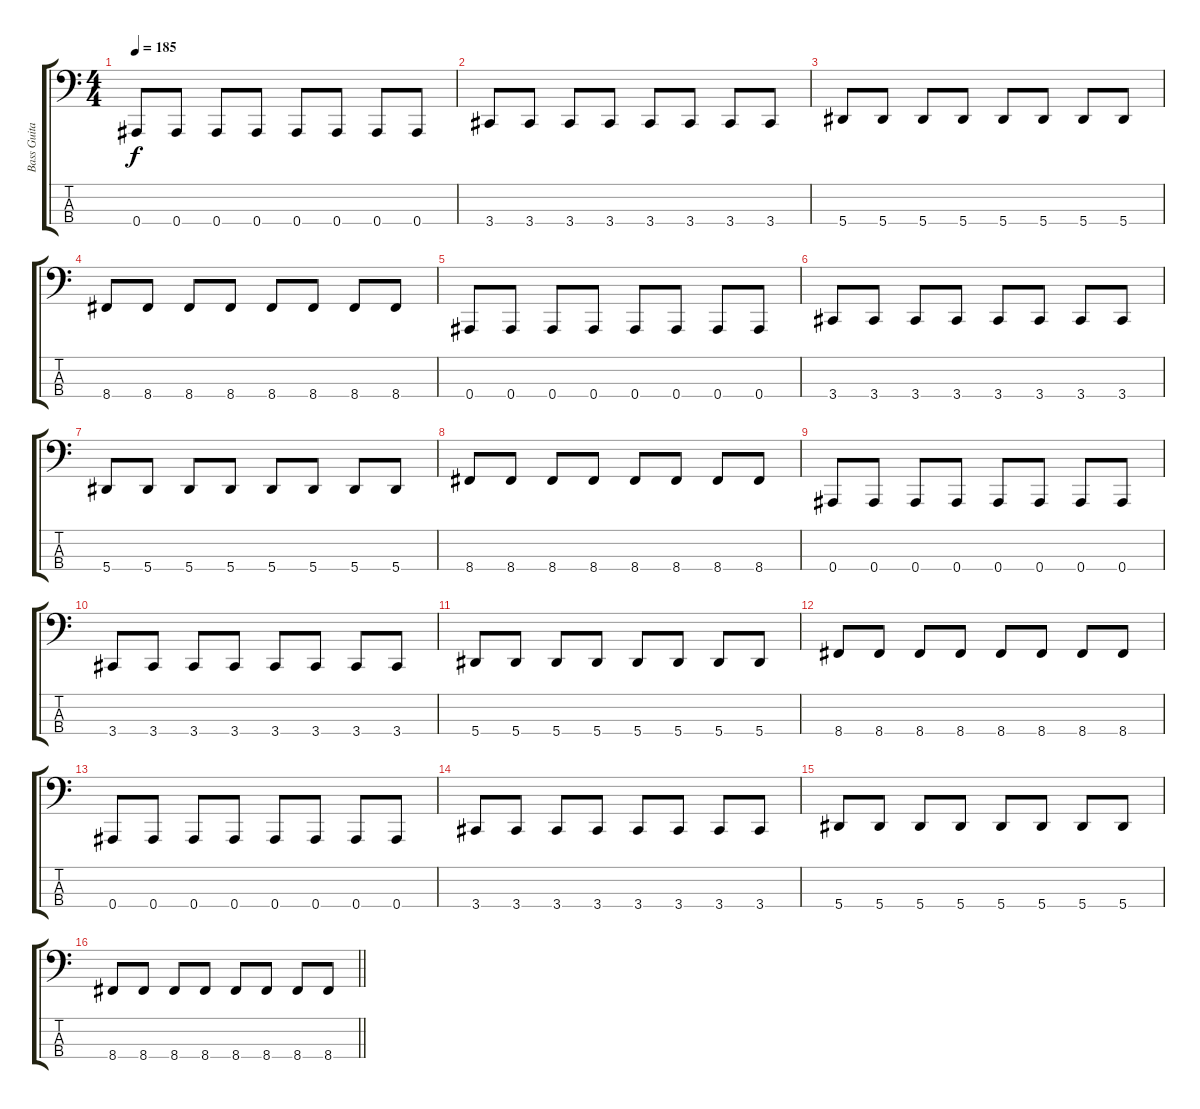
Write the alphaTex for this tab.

\track ("Bass Guitar: John Kis Gyevi" "Bass Guita") {instrument electricbasspick}
\staff {score tabs}
\tuning (Eb2 Bb1 F1 Bb0) {hide}
\ts (4 4)
\tempo 185
\clef f4
\ks c
0.4.8{dy f} 0.4.8 0.4.8 0.4.8 0.4.8 0.4.8 0.4.8 0.4.8 |
3.4.8 3.4.8 3.4.8 3.4.8 3.4.8 3.4.8 3.4.8 3.4.8 |
5.4.8 5.4.8 5.4.8 5.4.8 5.4.8 5.4.8 5.4.8 5.4.8 |
8.4.8 8.4.8 8.4.8 8.4.8 8.4.8 8.4.8 8.4.8 8.4.8 |
0.4.8 0.4.8 0.4.8 0.4.8 0.4.8 0.4.8 0.4.8 0.4.8 |
3.4.8 3.4.8 3.4.8 3.4.8 3.4.8 3.4.8 3.4.8 3.4.8 |
5.4.8 5.4.8 5.4.8 5.4.8 5.4.8 5.4.8 5.4.8 5.4.8 |
8.4.8 8.4.8 8.4.8 8.4.8 8.4.8 8.4.8 8.4.8 8.4.8 |
0.4.8 0.4.8 0.4.8 0.4.8 0.4.8 0.4.8 0.4.8 0.4.8 |
3.4.8 3.4.8 3.4.8 3.4.8 3.4.8 3.4.8 3.4.8 3.4.8 |
5.4.8 5.4.8 5.4.8 5.4.8 5.4.8 5.4.8 5.4.8 5.4.8 |
8.4.8 8.4.8 8.4.8 8.4.8 8.4.8 8.4.8 8.4.8 8.4.8 |
0.4.8 0.4.8 0.4.8 0.4.8 0.4.8 0.4.8 0.4.8 0.4.8 |
3.4.8 3.4.8 3.4.8 3.4.8 3.4.8 3.4.8 3.4.8 3.4.8 |
5.4.8 5.4.8 5.4.8 5.4.8 5.4.8 5.4.8 5.4.8 5.4.8 |
\barLineRight lightlight
8.4.8 8.4.8 8.4.8 8.4.8 8.4.8 8.4.8 8.4.8 8.4.8
